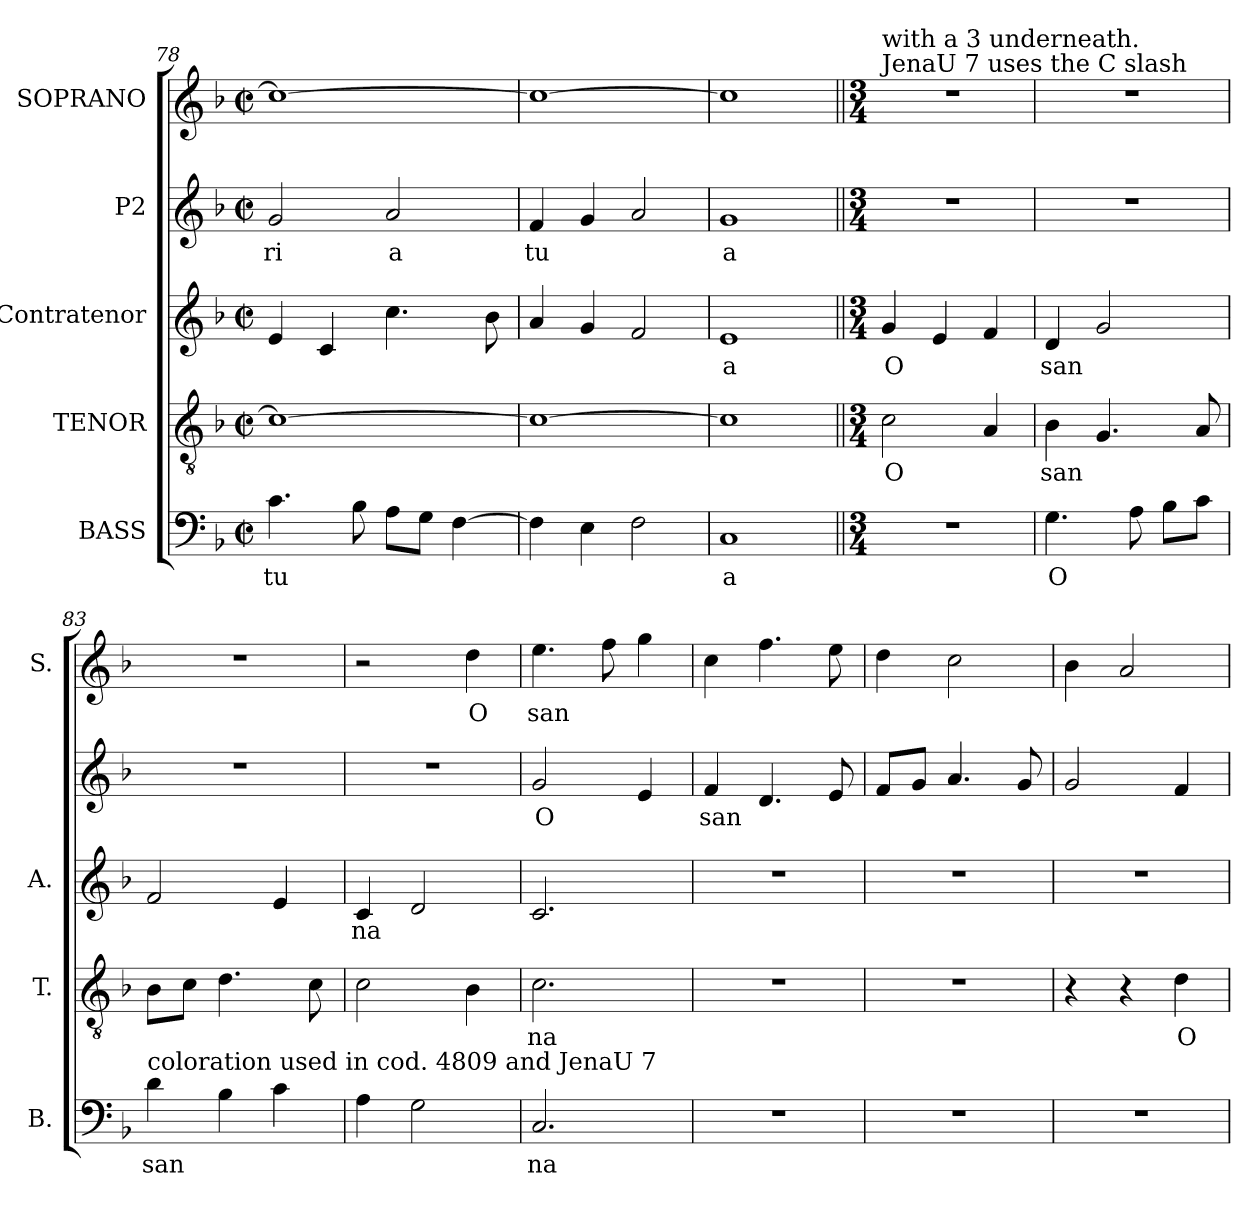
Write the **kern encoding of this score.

**kern	**text	**kern	**text	**kern	**text	**kern	**text	**kern	**text
*part5	*part5	*part4	*part4	*part3	*part3	*part2	*part2	*part1	*part1
*staff5	*staff5	*staff4	*staff4	*staff3	*staff3	*staff2	*staff2	*staff1	*staff1
*I"BASS	*	*I"TENOR	*	*I"Contratenor	*	*I"P2	*	*I"SOPRANO	*
*I'B.	*	*I'T.	*	*I'A.	*	*	*	*I'S.	*
*clefF4	*	*clefGv2	*	*clefG2	*	*clefG2	*	*clefG2	*
*	*	*ITrd7c12	*	*	*	*	*	*	*
*k[b-]	*	*k[b-]	*	*k[b-]	*	*k[b-]	*	*k[b-]	*
*F:	*	*F:	*	*F:	*	*F:	*	*F:	*
*M2/2	*	*M2/2	*	*M2/2	*	*M2/2	*	*M2/2	*
*met(c|)	*	*met(c|)	*	*met(c|)	*	*met(c|)	*	*met(c|)	*
=78	=78	=78	=78	=78	=78	=78	=78	=78	=78
!	!LO:LY:b:color=#000000	!	!	!	!	!	!	!	!
!	!	!	!	!	!	!	!LO:LY:b:color=#000000	!	!
4.ci\	tu	1Ci_	.	4ei/	.	2gi/	ri	1cci_	.
.	.	.	.	4ci/	.	.	.	.	.
8B-i\	.	.	.	.	.	.	.	.	.
!	!	!	!	!	!	!	!LO:LY:b:color=#000000	!	!
8Ai\L	.	.	.	4.cci\	.	2ai/	a	.	.
8Gi\J	.	.	.	.	.	.	.	.	.
[4Fi\	.	.	.	.	.	.	.	.	.
.	.	.	.	8b-i\	.	.	.	.	.
=79	=79	=79	=79	=79	=79	=79	=79	=79	=79
!	!	!	!	!	!	!	!LO:LY:b:color=#000000	!	!
4Fi\]	.	1Ci_	.	4ai/	.	4fi/	tu	1cci_	.
4Ei\	.	.	.	4gi/	.	4gi/	.	.	.
2Fi\	.	.	.	2fi/	.	2ai/	.	.	.
=80	=80	=80	=80	=80	=80	=80	=80	=80	=80
!	!LO:LY:b:color=#000000	!	!	!	!	!	!	!	!
!	!	!	!	!	!LO:LY:b:color=#000000	!	!	!	!
!	!	!	!	!	!	!	!LO:LY:b:color=#000000	!	!
1Ci	a	1Ci]	.	1ei	a	1gi	a	1cci]	.
!!LO:LB:g=z
=81||	=81||	=81||	=81||	=81||	=81||	=81||	=81||	=81||	=81||
*M3/4	*	*M3/4	*	*M3/4	*	*M3/4	*	*M3/4	*
!LO:N:vis=1	!	!	!	!	!	!	!	!	!
!	!	!	!LO:LY:b:color=#000000	!	!	!	!	!	!
!	!	!	!	!	!	!	!	!LO:TX:a:t=JenaU 7 uses the C slash	!
!	!	!	!	!	!	!	!	!LO:TX:t=with a 3 underneath.	!
!	!	!	!	!	!LO:LY:b:color=#000000	!LO:N:vis=1	!	!LO:N:vis=1	!
2.r	.	2Ci\	O	4gi/	O	2.r	.	2.r	.
.	.	.	.	4ei/	.	.	.	.	.
.	.	4AAi/	.	4fi/	.	.	.	.	.
=82	=82	=82	=82	=82	=82	=82	=82	=82	=82
!	!LO:LY:b:color=#000000	!	!	!	!	!	!	!	!
!	!	!	!LO:LY:b:color=#000000	!	!	!	!	!	!
!	!	!	!	!	!LO:LY:b:color=#000000	!LO:N:vis=1	!	!LO:N:vis=1	!
4.Gi\	O	4BB-i\	san	4di/	san	2.r	.	2.r	.
.	.	4.GGi/	.	2gi/	.	.	.	.	.
8Ai\	.	.	.	.	.	.	.	.	.
8B-i\L	.	.	.	.	.	.	.	.	.
8ci\J	.	8AAi/	.	.	.	.	.	.	.
=83	=83	=83	=83	=83	=83	=83	=83	=83	=83
!LO:TX:a:t=coloration used in cod. 4809 and JenaU 7	!	!	!	!	!	!	!	!	!
!	!LO:LY:b:color=#000000	!	!	!	!	!LO:N:vis=1	!	!LO:N:vis=1	!
4di\	san	8BB-i\L	.	2fi/	.	2.r	.	2.r	.
.	.	8Ci\J	.	.	.	.	.	.	.
4B-i\	.	4.Di\	.	.	.	.	.	.	.
4ci\	.	.	.	4ei/	.	.	.	.	.
.	.	8Ci\	.	.	.	.	.	.	.
=84	=84	=84	=84	=84	=84	=84	=84	=84	=84
!	!	!	!	!	!LO:LY:b:color=#000000	!LO:N:vis=1	!	!	!
4Ai\	.	2Ci\	.	4ci/	na	2.r	.	2r	.
2Gi\	.	.	.	2di/	.	.	.	.	.
!	!	!	!	!	!	!	!	!	!LO:LY:b:color=#000000
.	.	4BB-i\	.	.	.	.	.	4ddi\	O
=85	=85	=85	=85	=85	=85	=85	=85	=85	=85
!	!LO:LY:b:color=#000000	!	!	!	!	!	!	!	!
!	!	!	!LO:LY:b:color=#000000	!	!	!	!	!	!
!	!	!	!	!	!	!	!LO:LY:b:color=#000000	!	!
!	!	!	!	!	!	!	!	!	!LO:LY:b:color=#000000
2.Ci/	na	2.Ci\	na	2.ci/	.	2gi/	O	4.eei\	san
.	.	.	.	.	.	.	.	8ffi\	.
.	.	.	.	.	.	4ei/	.	4ggi\	.
=86	=86	=86	=86	=86	=86	=86	=86	=86	=86
!LO:N:vis=1	!	!LO:N:vis=1	!	!LO:N:vis=1	!	!	!	!	!
!	!	!	!	!	!	!	!LO:LY:b:color=#000000	!	!
2.r	.	2.r	.	2.r	.	4fi/	san	4cci\	.
.	.	.	.	.	.	4.di/	.	4.ffi\	.
.	.	.	.	.	.	8ei/	.	8eei\	.
=87	=87	=87	=87	=87	=87	=87	=87	=87	=87
!LO:N:vis=1	!	!LO:N:vis=1	!	!LO:N:vis=1	!	!	!	!	!
2.r	.	2.r	.	2.r	.	8fi/L	.	4ddi\	.
.	.	.	.	.	.	8gi/J	.	.	.
.	.	.	.	.	.	4.ai/	.	2cci\	.
.	.	.	.	.	.	8gi/	.	.	.
!!LO:PB:g=z
=88	=88	=88	=88	=88	=88	=88	=88	=88	=88
!LO:N:vis=1	!	!	!	!LO:N:vis=1	!	!	!	!	!
2.r	.	4r	.	2.r	.	2gi/	.	4b-i\	.
.	.	4r	.	.	.	.	.	2ai/	.
!	!	!	!LO:LY:b:color=#000000	!	!	!	!	!	!
.	.	4Di\	O	.	.	4fi/	.	.	.
=	=	=	=	=	=	=	=	=	=
*-	*-	*-	*-	*-	*-	*-	*-	*-	*-
